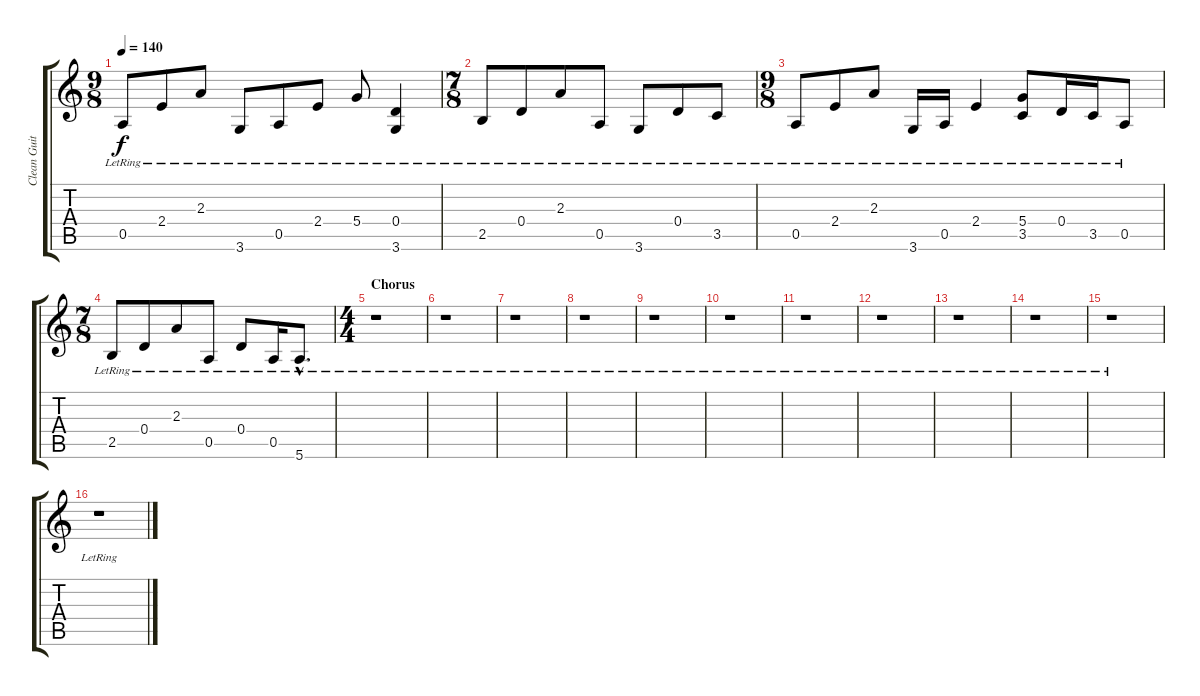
\track ("Clean Guitar 1" "Clean Guit") {instrument electricguitarjazz}
\staff {score tabs}
\tuning (E4 B3 G3 D3 A2 E2) {hide}
\ts (9 8)
\tempo 140
\clef g2
\ks c
0.5{lr}.8{dy f} 2.4{lr}.8 2.3{lr}.8 3.6{lr}.8 0.5{lr}.8 2.4{lr}.8 5.4{lr}.8 (0.4{lr} 3.6{lr}).4 |
\ts (7 8)
2.5{lr}.8 0.4{lr}.8 2.3{lr}.8 0.5{lr}.8 3.6{lr}.8 0.4{lr}.8 3.5{lr}.8 |
\ts (9 8)
0.5{lr}.8 2.4{lr}.8 2.3{lr}.8 3.6{lr}.16 0.5{lr}.16 2.4{lr}.4 (5.4{lr} 3.5{lr}).8 0.4{lr}.16 3.5{lr}.16 0.5{lr}.8 |
\ts (7 8)
2.5{lr}.8 0.4{lr}.8 2.3{lr}.8 0.5{lr}.8 0.4{lr}.8 0.5{lr}.16 5.6{hac lr}.8{d} |
\ts (4 4)
\section ("" "Chorus")
r.1 |
r.1 |
r.1 |
r.1 |
r.1 |
r.1 |
r.1 |
r.1 |
r.1 |
r.1 |
r.1 |
r.1
